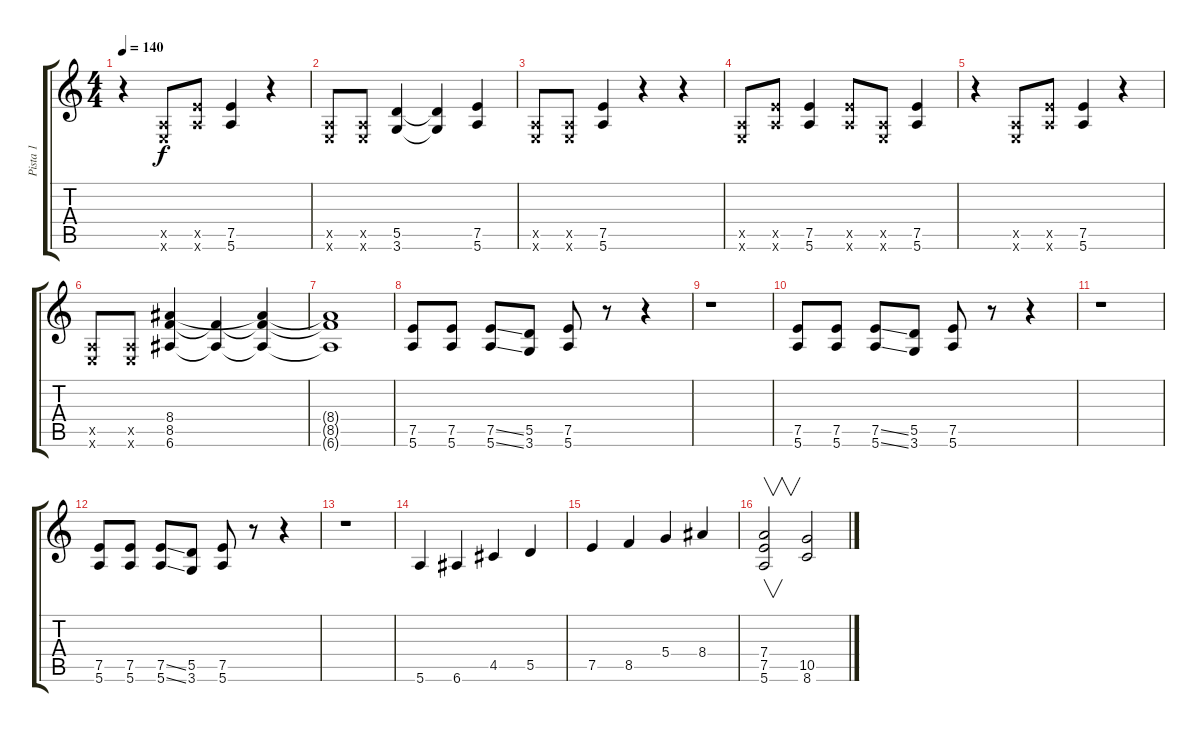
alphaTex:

\track ("Pista 1" "Pista 1") {instrument overdrivenguitar}
\staff {score tabs}
\tuning (E4 B3 G3 D3 A2 E2) {hide}
\ts (4 4)
\tempo 140
\clef g2
\ks c
r.4{dy f} (0.5{x} 0.6{x}).8 (7.5{x} 5.6{x}).8 (7.5 5.6).4 r.4 |
(0.5{x} 0.6{x}).8 (0.5{x} 0.6{x}).8 (5.5 3.6).4 (5.5{t} 3.6{t}).4 (7.5 5.6).4 |
(0.5{x} 0.6{x}).8 (0.5{x} 0.6{x}).8 (7.5 5.6).4 r.4 r.4 |
(0.5{x} 0.6{x}).8 (7.5{x} 5.6{x}).8 (7.5 5.6).4 (7.5{x} 5.6{x}).8 (0.5{x} 0.6{x}).8 (7.5 5.6).4 |
r.4 (0.5{x} 0.6{x}).8 (7.5{x} 5.6{x}).8 (7.5 5.6).4 r.4 |
(0.5{x} 0.6{x}).8 (0.5{x} 0.6{x}).8 (8.4 8.5 6.6).4 (8.5{t} 6.6{t}).4 (8.4{t} 8.5{t} 6.6{t}).4 |
(8.4{t} 8.5{t} 6.6{t}).1 |
(7.5 5.6).8 (7.5 5.6).8 (7.5{ss} 5.6{ss}).8 (5.5 3.6).8 (7.5 5.6).8 r.8 r.4 |
r.1 |
(7.5 5.6).8 (7.5 5.6).8 (7.5{ss} 5.6{ss}).8 (5.5 3.6).8 (7.5 5.6).8 r.8 r.4 |
r.1 |
(7.5 5.6).8 (7.5 5.6).8 (7.5{ss} 5.6{ss}).8 (5.5 3.6).8 (7.5 5.6).8 r.8 r.4 |
r.1 |
5.6.4 6.6.4 4.5.4 5.5.4 |
7.5.4 8.5.4 5.4.4 8.4.4 |
(7.4 7.5 5.6).2{v} (10.5 8.6).2
